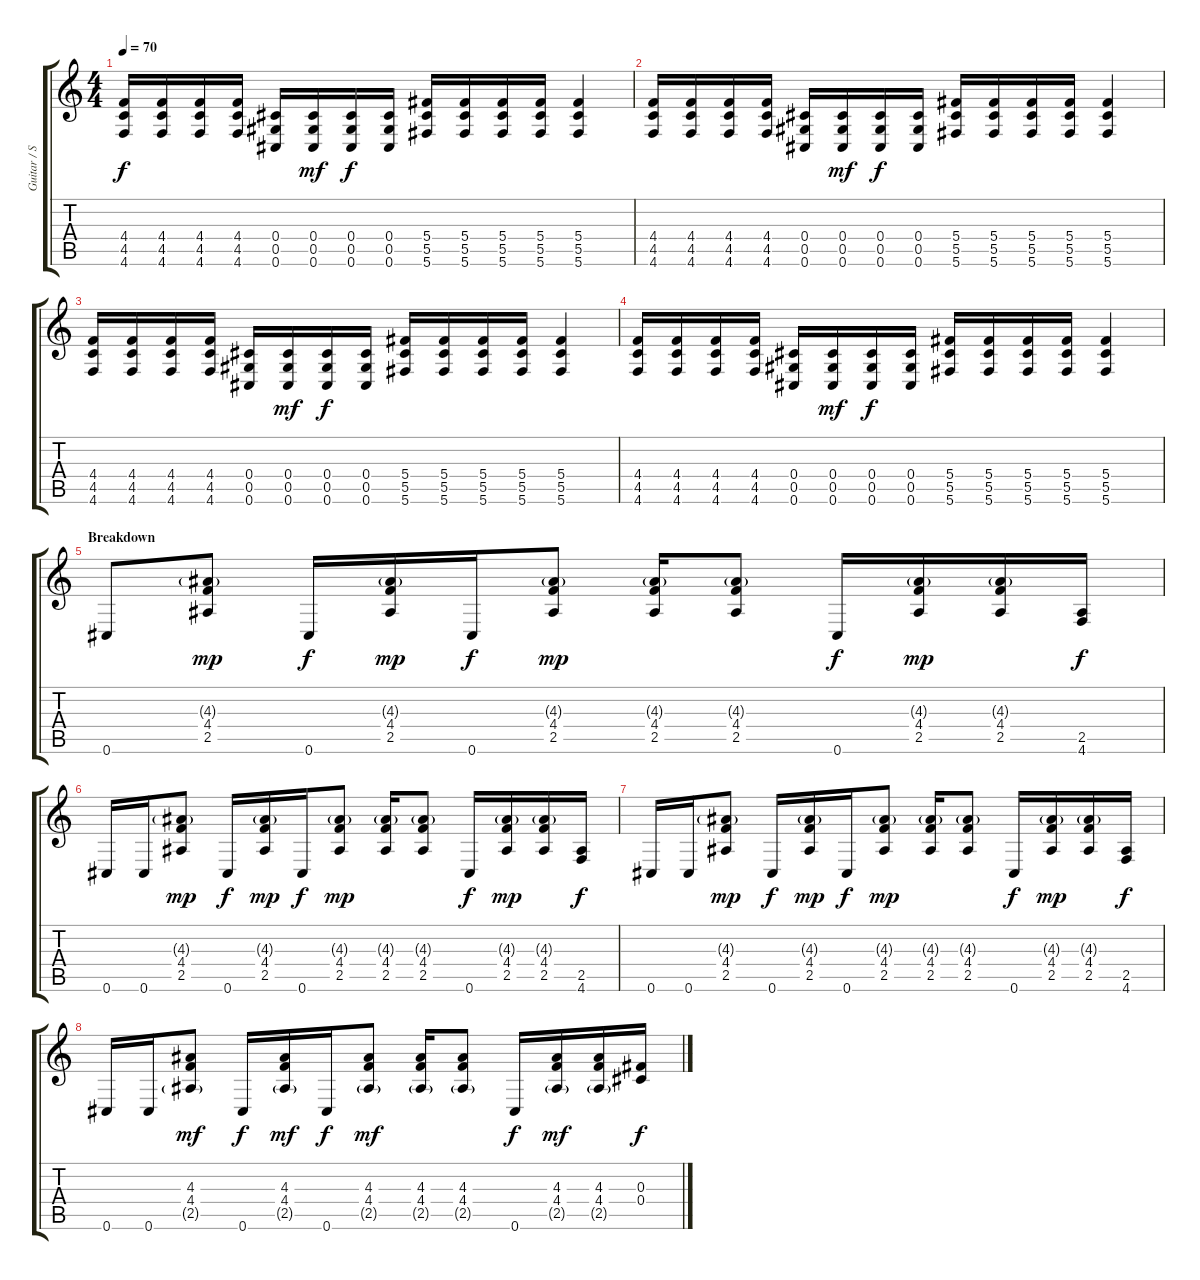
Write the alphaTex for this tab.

\track ("Guitar / Stef Carpenter" "Guitar / S") {instrument distortionguitar}
\staff {score tabs}
\tuning (Eb4 Bb3 Gb3 Db3 Ab2 Db2) {hide}
\ts (4 4)
\tempo 70
\clef g2
\ks c
(4.4 4.5 4.6).16{dy f} (4.4 4.5 4.6).16 (4.4 4.5 4.6).16 (4.4 4.5 4.6).16 (0.4 0.5 0.6).16 (0.4 0.5 0.6).16{dy mf} (0.4 0.5 0.6).16{dy f} (0.4 0.5 0.6).16 (5.4 5.5 5.6).16 (5.4 5.5 5.6).16 (5.4 5.5 5.6).16 (5.4 5.5 5.6).16 (5.4 5.5 5.6).4 |
(4.4 4.5 4.6).16 (4.4 4.5 4.6).16 (4.4 4.5 4.6).16 (4.4 4.5 4.6).16 (0.4 0.5 0.6).16 (0.4 0.5 0.6).16{dy mf} (0.4 0.5 0.6).16{dy f} (0.4 0.5 0.6).16 (5.4 5.5 5.6).16 (5.4 5.5 5.6).16 (5.4 5.5 5.6).16 (5.4 5.5 5.6).16 (5.4 5.5 5.6).4 |
(4.4 4.5 4.6).16 (4.4 4.5 4.6).16 (4.4 4.5 4.6).16 (4.4 4.5 4.6).16 (0.4 0.5 0.6).16 (0.4 0.5 0.6).16{dy mf} (0.4 0.5 0.6).16{dy f} (0.4 0.5 0.6).16 (5.4 5.5 5.6).16 (5.4 5.5 5.6).16 (5.4 5.5 5.6).16 (5.4 5.5 5.6).16 (5.4 5.5 5.6).4 |
(4.4 4.5 4.6).16 (4.4 4.5 4.6).16 (4.4 4.5 4.6).16 (4.4 4.5 4.6).16 (0.4 0.5 0.6).16 (0.4 0.5 0.6).16{dy mf} (0.4 0.5 0.6).16{dy f} (0.4 0.5 0.6).16 (5.4 5.5 5.6).16 (5.4 5.5 5.6).16 (5.4 5.5 5.6).16 (5.4 5.5 5.6).16 (5.4 5.5 5.6).4 |
\section ("" "Breakdown")
0.6.8 (4.3{g} 4.4 2.5).8{dy mp} 0.6.16{dy f} (4.3{g} 4.4 2.5).16{dy mp} 0.6.16{dy f} (4.3{g} 4.4 2.5).8{dy mp} (4.3{g} 4.4 2.5).16 (4.3{g} 4.4 2.5).8 0.6.16{dy f} (4.3{g} 4.4 2.5).16{dy mp} (4.3{g} 4.4 2.5).16 (2.5 4.6).16{dy f} |
0.6.16 0.6.16 (4.3{g} 4.4 2.5).8{dy mp} 0.6.16{dy f} (4.3{g} 4.4 2.5).16{dy mp} 0.6.16{dy f} (4.3{g} 4.4 2.5).8{dy mp} (4.3{g} 4.4 2.5).16 (4.3{g} 4.4 2.5).8 0.6.16{dy f} (4.3{g} 4.4 2.5).16{dy mp} (4.3{g} 4.4 2.5).16 (2.5 4.6).16{dy f} |
0.6.16 0.6.16 (4.3{g} 4.4 2.5).8{dy mp} 0.6.16{dy f} (4.3{g} 4.4 2.5).16{dy mp} 0.6.16{dy f} (4.3{g} 4.4 2.5).8{dy mp} (4.3{g} 4.4 2.5).16 (4.3{g} 4.4 2.5).8 0.6.16{dy f} (4.3{g} 4.4 2.5).16{dy mp} (4.3{g} 4.4 2.5).16 (2.5 4.6).16{dy f} |
0.6.16 0.6.16 (4.3 4.4 2.5{g}).8{dy mf} 0.6.16{dy f} (4.3 4.4 2.5{g}).16{dy mf} 0.6.16{dy f} (4.3 4.4 2.5{g}).8{dy mf} (4.3 4.4 2.5{g}).16 (4.3 4.4 2.5{g}).8 0.6.16{dy f} (4.3 4.4 2.5{g}).16{dy mf} (4.3 4.4 2.5{g}).16 (0.3 0.4).16{dy f}
